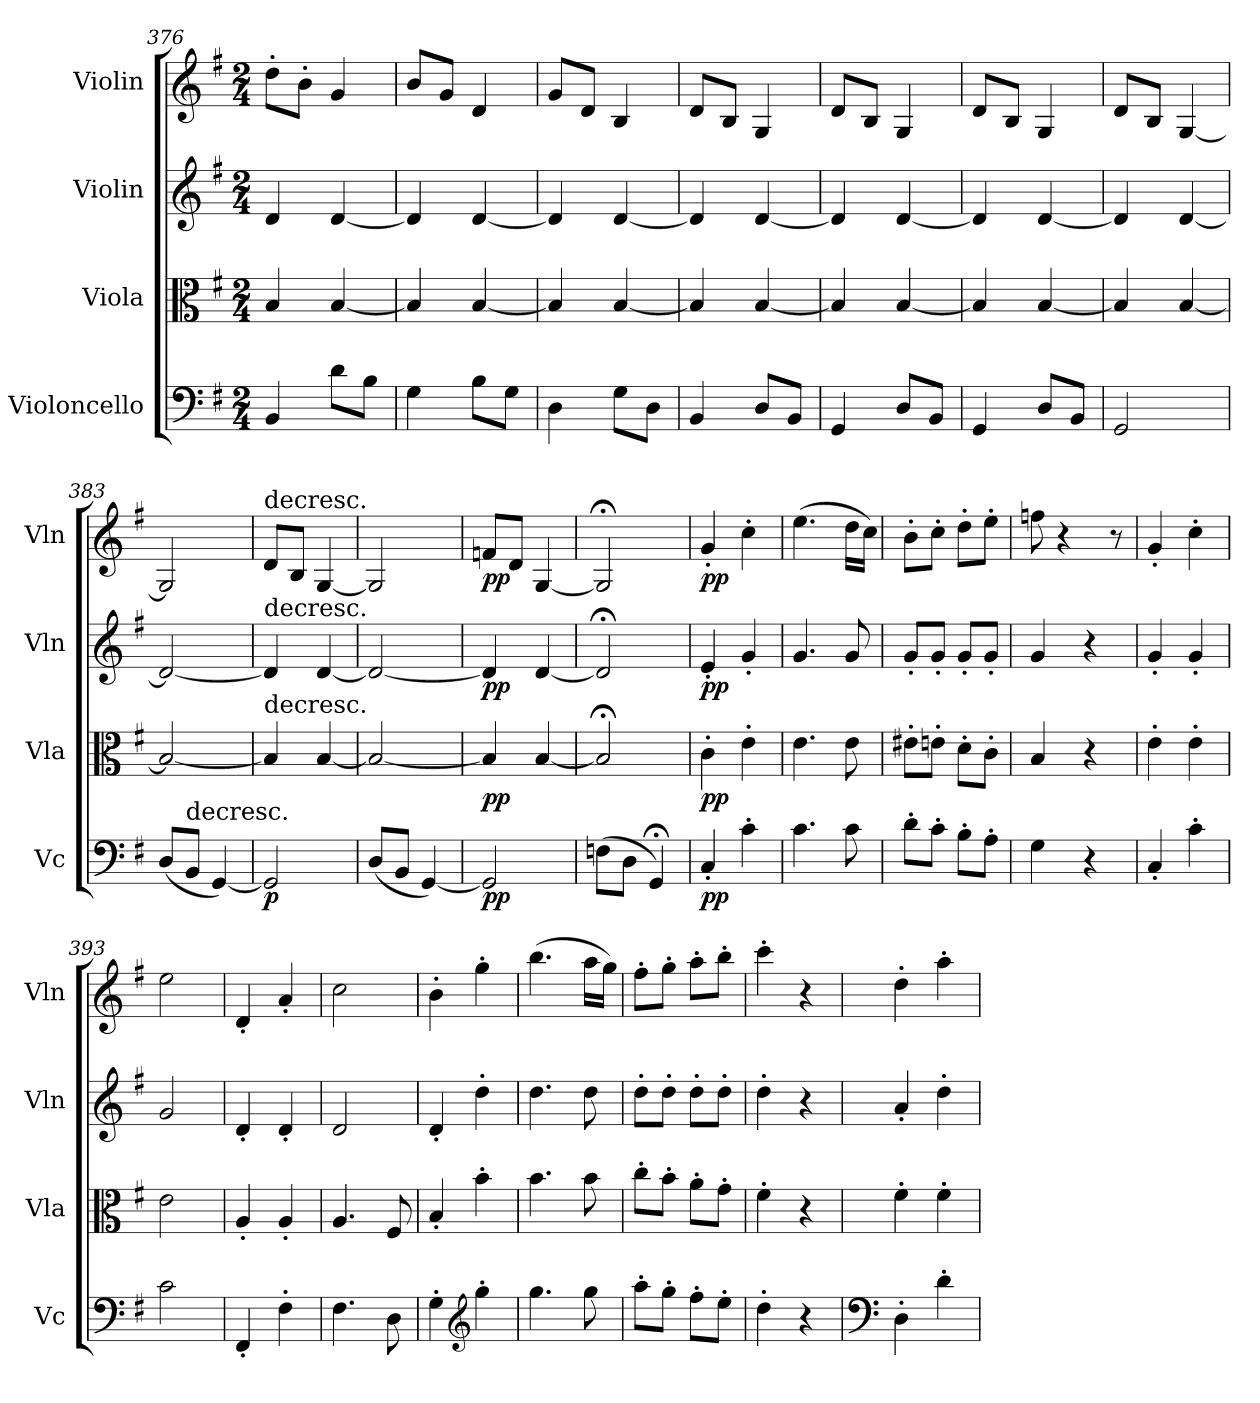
**kern	**dynam	**kern	**dynam	**kern	**dynam	**kern	**dynam
*part4	*part4	*part3	*part3	*part2	*part2	*part1	*part1
*staff4	*staff4	*staff3	*staff3	*staff2	*staff2	*staff1	*staff1
*I"Violoncello	*	*I"Viola	*	*I"Violin	*	*I"Violin	*
*I'Vc	*	*I'Vla	*	*I'Vln	*	*I'Vln	*
*clefF4	*	*clefC3	*	*clefG2	*	*clefG2	*
*k[f#]	*	*k[f#]	*	*k[f#]	*	*k[f#]	*
*M2/4	*	*M2/4	*	*M2/4	*	*M2/4	*
=376	=376	=376	=376	=376	=376	=376	=376
4BB/	.	4B/	.	4d/	.	8dd'\L	.
.	.	.	.	.	.	8b'\J	.
8d\L	.	[4B/	.	[4d/	.	4g/	.
8B\J	.	.	.	.	.	.	.
=377	=377	=377	=377	=377	=377	=377	=377
4G\	.	4B/]	.	4d/]	.	8b/L	.
.	.	.	.	.	.	8g/J	.
8B\L	.	[4B/	.	[4d/	.	4d/	.
8G\J	.	.	.	.	.	.	.
=378	=378	=378	=378	=378	=378	=378	=378
4D\	.	4B/]	.	4d/]	.	8g/L	.
.	.	.	.	.	.	8d/J	.
8G\L	.	[4B/	.	[4d/	.	4B/	.
8D\J	.	.	.	.	.	.	.
=379	=379	=379	=379	=379	=379	=379	=379
4BB/	.	4B/]	.	4d/]	.	8d/L	.
.	.	.	.	.	.	8B/J	.
8D/L	.	[4B/	.	[4d/	.	4G/	.
8BB/J	.	.	.	.	.	.	.
=380	=380	=380	=380	=380	=380	=380	=380
4GG/	.	4B/]	.	4d/]	.	8d/L	.
.	.	.	.	.	.	8B/J	.
8D/L	.	[4B/	.	[4d/	.	4G/	.
8BB/J	.	.	.	.	.	.	.
=381	=381	=381	=381	=381	=381	=381	=381
4GG/	.	4B/]	.	4d/]	.	8d/L	.
.	.	.	.	.	.	8B/J	.
8D/L	.	[4B/	.	[4d/	.	4G/	.
8BB/J	.	.	.	.	.	.	.
=382	=382	=382	=382	=382	=382	=382	=382
2GG/	.	4B/]	.	4d/]	.	8d/L	.
.	.	.	.	.	.	8B/J	.
.	.	[4B/	.	[4d/	.	[4G/	.
=383	=383	=383	=383	=383	=383	=383	=383
(8D/L	.	2B/_	.	2d/_	.	2G/]	.
!LO:TX:t=decresc.	!	!	!	!	!	!	!
8BB/J	.	.	.	.	.	.	.
[4GG/)	.	.	.	.	.	.	.
=384	=384	=384	=384	=384	=384	=384	=384
!	!	!	!	!	!	!LO:TX:t=decresc.	!
!	!	!	!	!LO:TX:t=decresc.	!	!	!
!	!	!LO:TX:t=decresc.	!	!	!	!	!
2GG/]	p	4B/]	.	4d/]	.	8d/L	.
.	.	.	.	.	.	8B/J	.
.	.	[4B/	.	[4d/	.	[4G/	.
=385	=385	=385	=385	=385	=385	=385	=385
(8D/L	.	2B/_	.	2d/_	.	2G/]	.
8BB/J	.	.	.	.	.	.	.
[4GG/)	.	.	.	.	.	.	.
=386	=386	=386	=386	=386	=386	=386	=386
2GG/]	pp	4B/]	pp	4d/]	pp	8fn/L	pp
.	.	.	.	.	.	8d/J	.
.	.	[4B/	.	[4d/	.	[4G/	.
=387	=387	=387	=387	=387	=387	=387	=387
(8Fn\L	.	2B;</]	.	2d;</]	.	2G;</]	.
8D\J	.	.	.	.	.	.	.
4GG;</)	.	.	.	.	.	.	.
=388	=388	=388	=388	=388	=388	=388	=388
4C'/	pp	4c'\	pp	4e'/	pp	4g'/	pp
4c'\	.	4e'\	.	4g'/	.	4cc'\	.
=389	=389	=389	=389	=389	=389	=389	=389
4.c\	.	4.e\	.	4.g/	.	(4.ee\	.
8c\	.	8e\	.	8g/	.	16dd\LL	.
.	.	.	.	.	.	16cc\JJ)	.
=390	=390	=390	=390	=390	=390	=390	=390
8d'\L	.	8e#X'\L	.	8g'/L	.	8b'\L	.
8c'\J	.	8en'\J	.	8g'/J	.	8cc'\J	.
8B'\L	.	8d'\L	.	8g'/L	.	8dd'\L	.
8A'\J	.	8c'\J	.	8g'/J	.	8ee'\J	.
=391	=391	=391	=391	=391	=391	=391	=391
4G\	.	4B/	.	4g/	.	8ffn\	.
.	.	.	.	.	.	4r	.
4r	.	4r	.	4r	.	.	.
.	.	.	.	.	.	8r	.
=392	=392	=392	=392	=392	=392	=392	=392
4C'/	.	4e'\	.	4g'/	.	4g'/	.
4c'\	.	4e'\	.	4g'/	.	4cc'\	.
=393	=393	=393	=393	=393	=393	=393	=393
2c\	.	2e\	.	2g/	.	2ee\	.
=394	=394	=394	=394	=394	=394	=394	=394
4FF#'/	.	4A'/	.	4d'/	.	4d'/	.
4F#'\	.	4A'/	.	4d'/	.	4a'/	.
=395	=395	=395	=395	=395	=395	=395	=395
4.F#\	.	4.A/	.	2d/	.	2cc\	.
8D\	.	8F#/	.	.	.	.	.
=396	=396	=396	=396	=396	=396	=396	=396
4G'\	.	4B'/	.	4d'/	.	4b'\	.
*clefG2	*	*	*	*	*	*	*
4gg'\	.	4b'\	.	4dd'\	.	4gg'\	.
=397	=397	=397	=397	=397	=397	=397	=397
4.gg\	.	4.b\	.	4.dd\	.	(4.bb\	.
8gg\	.	8b\	.	8dd\	.	16aa\LL	.
.	.	.	.	.	.	16gg\JJ)	.
=398	=398	=398	=398	=398	=398	=398	=398
8aa'\L	.	8cc'\L	.	8dd'\L	.	8ff#'\L	.
8gg'\J	.	8b'\J	.	8dd'\J	.	8gg'\J	.
8ff#'\L	.	8a'\L	.	8dd'\L	.	8aa'\L	.
8ee'\J	.	8g'\J	.	8dd'\J	.	8bb'\J	.
=399	=399	=399	=399	=399	=399	=399	=399
4dd'\	.	4f#'\	.	4dd'\	.	4ccc'\	.
4r	.	4r	.	4r	.	4r	.
=400	=400	=400	=400	=400	=400	=400	=400
*clefF4	*	*	*	*	*	*	*
4D'\	.	4f#'\	.	4a'/	.	4dd'\	.
4d'\	.	4f#'\	.	4dd'\	.	4aa'\	.
=	=	=	=	=	=	=	=
*-	*-	*-	*-	*-	*-	*-	*-
